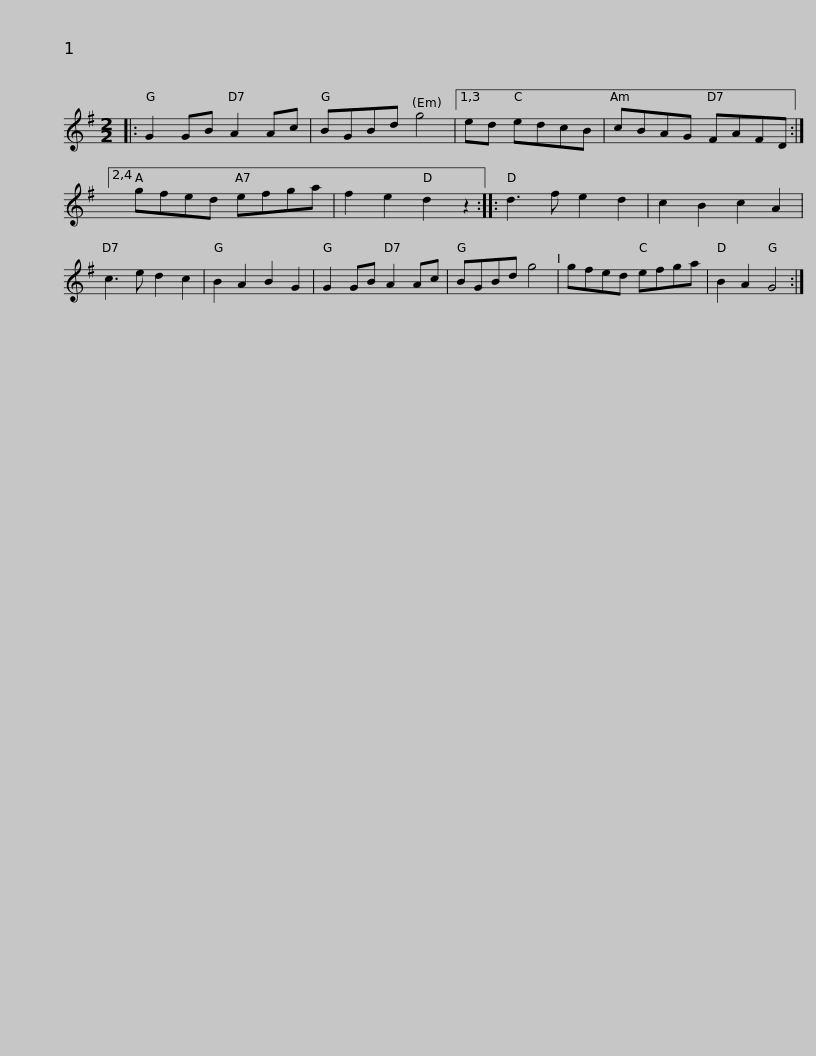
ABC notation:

X:1
L:1/8
M:2/2
I:linebreak $
K:G
V:1 treble
V:1
|: G2 GB A2 Ac | BGBd g4 |1,3 ed edcB | cBAG FAFD :|2,4 gfed efga | %5
 f2 e2 d2 z2 ::$ d3 f e2 d2 | c2 B2 c2 A2 | c3 e d2 c2 | B2 A2 B2 G2 | %10
 G2 GB A2 Ac | BGBd g4 | gfed efga | B2 A2 G4 :| %14
